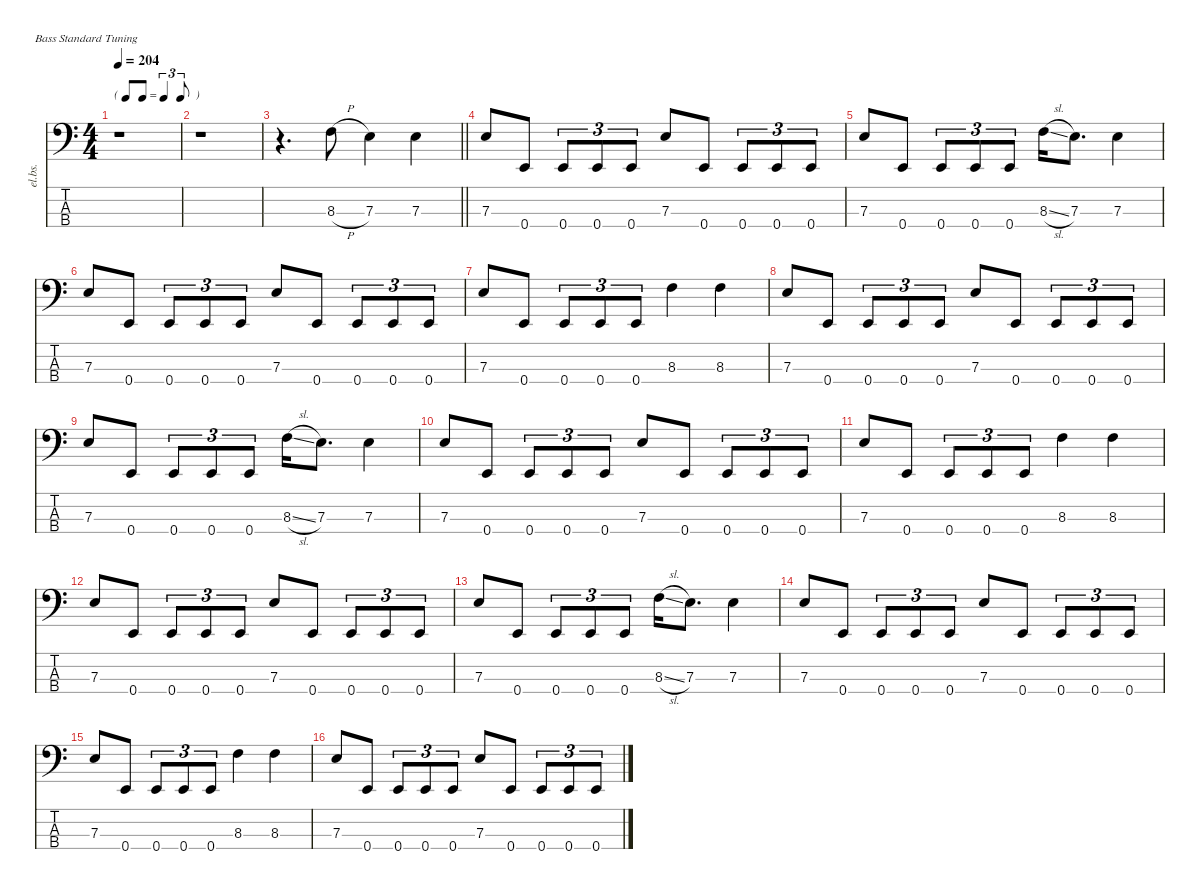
\defaultSystemsLayout 4
\hideDynamics
\bracketExtendMode nobrackets
\otherSystemsTrackNameOrientation horizontal
\track ("Cliff Burton" "el.bs.") {defaultSystemsLayout 8 instrument electricbassfinger}
\staff {score tabs}
\tuning (G2 D2 A1 E1)
\ts (4 4)
\tf triplet8th
\tempo 204
\clef f4
\ks aminor
r.1{dy f beam Down} |
r.1{beam Down} |
\barLineRight lightlight
r.4{d beam Down} 8.3{h}.8{beam Down} 7.3.4{beam Down} 7.3.4{beam Down} |
7.3.8{beam Up} 0.4.8{beam Up} 0.4.8{tu (3 2) beam Up} 0.4.8{tu (3 2) beam Up} 0.4.8{tu (3 2) beam Up} 7.3.8{beam Up} 0.4.8{beam Up} 0.4.8{tu (3 2) beam Up} 0.4.8{tu (3 2) beam Up} 0.4.8{tu (3 2) beam Up} |
7.3.8{beam Up} 0.4.8{beam Up} 0.4.8{tu (3 2) beam Up} 0.4.8{tu (3 2) beam Up} 0.4.8{tu (3 2) beam Up} 8.3{sl}.16{beam Down} 7.3.8{d beam Down} 7.3.4{beam Down} |
7.3.8{beam Up} 0.4.8{beam Up} 0.4.8{tu (3 2) beam Up} 0.4.8{tu (3 2) beam Up} 0.4.8{tu (3 2) beam Up} 7.3.8{beam Up} 0.4.8{beam Up} 0.4.8{tu (3 2) beam Up} 0.4.8{tu (3 2) beam Up} 0.4.8{tu (3 2) beam Up} |
7.3.8{beam Up} 0.4.8{beam Up} 0.4.8{tu (3 2) beam Up} 0.4.8{tu (3 2) beam Up} 0.4.8{tu (3 2) beam Up} 8.3.4{beam Down} 8.3.4{beam Down} |
7.3.8{beam Up} 0.4.8{beam Up} 0.4.8{tu (3 2) beam Up} 0.4.8{tu (3 2) beam Up} 0.4.8{tu (3 2) beam Up} 7.3.8{beam Up} 0.4.8{beam Up} 0.4.8{tu (3 2) beam Up} 0.4.8{tu (3 2) beam Up} 0.4.8{tu (3 2) beam Up} |
7.3.8{beam Up} 0.4.8{beam Up} 0.4.8{tu (3 2) beam Up} 0.4.8{tu (3 2) beam Up} 0.4.8{tu (3 2) beam Up} 8.3{sl}.16{beam Down} 7.3.8{d beam Down} 7.3.4{beam Down} |
7.3.8{beam Up} 0.4.8{beam Up} 0.4.8{tu (3 2) beam Up} 0.4.8{tu (3 2) beam Up} 0.4.8{tu (3 2) beam Up} 7.3.8{beam Up} 0.4.8{beam Up} 0.4.8{tu (3 2) beam Up} 0.4.8{tu (3 2) beam Up} 0.4.8{tu (3 2) beam Up} |
7.3.8{beam Up} 0.4.8{beam Up} 0.4.8{tu (3 2) beam Up} 0.4.8{tu (3 2) beam Up} 0.4.8{tu (3 2) beam Up} 8.3.4{beam Down} 8.3.4{beam Down} |
7.3.8{beam Up} 0.4.8{beam Up} 0.4.8{tu (3 2) beam Up} 0.4.8{tu (3 2) beam Up} 0.4.8{tu (3 2) beam Up} 7.3.8{beam Up} 0.4.8{beam Up} 0.4.8{tu (3 2) beam Up} 0.4.8{tu (3 2) beam Up} 0.4.8{tu (3 2) beam Up} |
7.3.8{beam Up} 0.4.8{beam Up} 0.4.8{tu (3 2) beam Up} 0.4.8{tu (3 2) beam Up} 0.4.8{tu (3 2) beam Up} 8.3{sl}.16{beam Down} 7.3.8{d beam Down} 7.3.4{beam Down} |
7.3.8{beam Up} 0.4.8{beam Up} 0.4.8{tu (3 2) beam Up} 0.4.8{tu (3 2) beam Up} 0.4.8{tu (3 2) beam Up} 7.3.8{beam Up} 0.4.8{beam Up} 0.4.8{tu (3 2) beam Up} 0.4.8{tu (3 2) beam Up} 0.4.8{tu (3 2) beam Up} |
7.3.8{beam Up} 0.4.8{beam Up} 0.4.8{tu (3 2) beam Up} 0.4.8{tu (3 2) beam Up} 0.4.8{tu (3 2) beam Up} 8.3.4{beam Down} 8.3.4{beam Down} |
7.3.8{beam Up} 0.4.8{beam Up} 0.4.8{tu (3 2) beam Up} 0.4.8{tu (3 2) beam Up} 0.4.8{tu (3 2) beam Up} 7.3.8{beam Up} 0.4.8{beam Up} 0.4.8{tu (3 2) beam Up} 0.4.8{tu (3 2) beam Up} 0.4.8{tu (3 2) beam Up}
